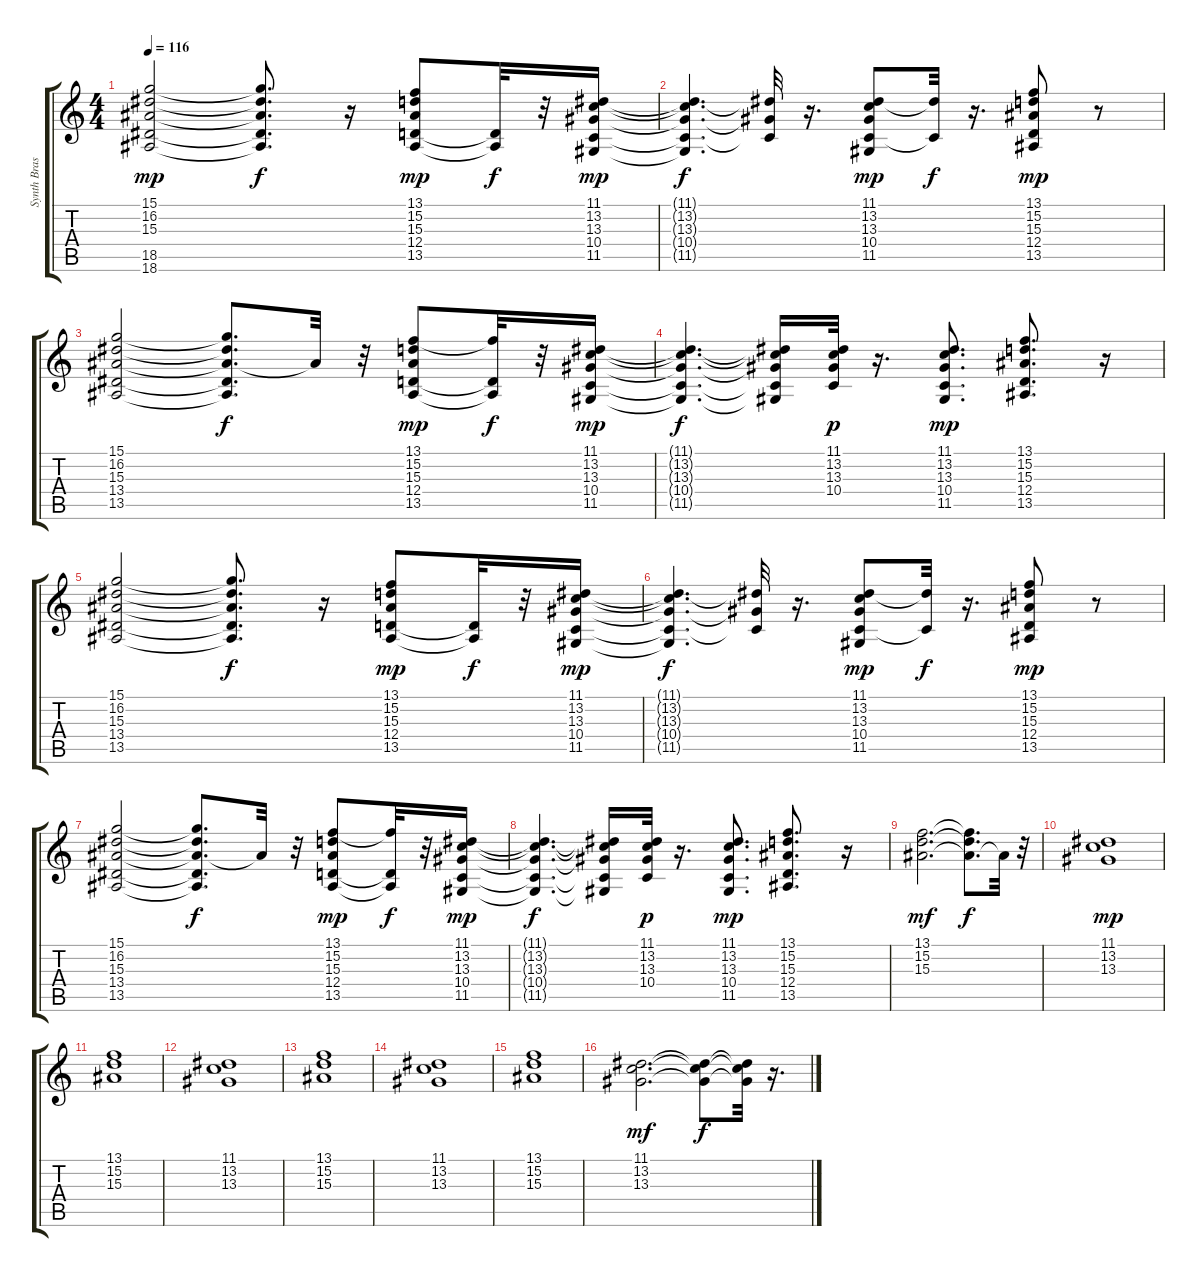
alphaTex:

\track ("Synth Brass" "Synth Bras") {instrument synthbrass1}
\staff {score tabs}
\tuning (E4 B3 G3 D3 A2 E2) {hide}
\ts (4 4)
\tempo 116
\clef g2
\ks c
(15.1 16.2 15.3 18.5 18.6).2{dy mp} (15.1{t} 16.2{t} 15.3{t} 18.5{t} 18.6{t}).8{d dy f} r.16 (13.1 15.2 15.3 12.4 13.5).8{dy mp} (12.4{t} 13.5{t}).32{dy f} r.32 (11.1 13.2 13.3 10.4 11.5).16{dy mp} |
(11.1{t} 13.2{t} 13.3{t} 10.4{t} 11.5{t}).4{d dy f} (11.1{t} 13.3{t} 10.4{t}).32 r.16{d} (11.1 13.2 13.3 10.4 11.5).8{dy mp} (11.1{t} 10.4{t}).32{dy f} r.16{d} (13.1 15.2 15.3 12.4 13.5).8{dy mp} r.8 |
(15.1 16.2 15.3 13.4 13.5).2 (15.1{t} 16.2{t} 15.3{t} 13.4{t} 13.5{t}).8{d dy f} 15.3{t}.32 r.32 (13.1 15.2 15.3 12.4 13.5).8{dy mp} (13.1{t} 12.4{t} 13.5{t}).32{dy f} r.32 (11.1 13.2 13.3 10.4 11.5).16{dy mp} |
(11.1{t} 13.2{t} 13.3{t} 10.4{t} 11.5{t}).4{d dy f} (11.1{t} 13.2{t} 13.3{t} 10.4{t} 11.5{t}).16 (11.1 13.2 13.3 10.4).32{dy p} r.16{d} (11.1 13.2 13.3 10.4 11.5).8{d dy mp} (13.1 15.2 15.3 12.4 13.5).8{d} r.16 |
(15.1 16.2 15.3 13.4 13.5).2 (15.1{t} 16.2{t} 15.3{t} 13.4{t} 13.5{t}).8{d dy f} r.16 (13.1 15.2 15.3 12.4 13.5).8{dy mp} (12.4{t} 13.5{t}).32{dy f} r.32 (11.1 13.2 13.3 10.4 11.5).16{dy mp} |
(11.1{t} 13.2{t} 13.3{t} 10.4{t} 11.5{t}).4{d dy f} (11.1{t} 13.3{t} 10.4{t}).32 r.16{d} (11.1 13.2 13.3 10.4 11.5).8{dy mp} (11.1{t} 10.4{t}).32{dy f} r.16{d} (13.1 15.2 15.3 12.4 13.5).8{dy mp} r.8 |
(15.1 16.2 15.3 13.4 13.5).2 (15.1{t} 16.2{t} 15.3{t} 13.4{t} 13.5{t}).8{d dy f} 15.3{t}.32 r.32 (13.1 15.2 15.3 12.4 13.5).8{dy mp} (13.1{t} 12.4{t} 13.5{t}).32{dy f} r.32 (11.1 13.2 13.3 10.4 11.5).16{dy mp} |
(11.1{t} 13.2{t} 13.3{t} 10.4{t} 11.5{t}).4{d dy f} (11.1{t} 13.2{t} 13.3{t} 10.4{t} 11.5{t}).16 (11.1 13.2 13.3 10.4).32{dy p} r.16{d} (11.1 13.2 13.3 10.4 11.5).8{d dy mp} (13.1 15.2 15.3 12.4 13.5).8{d} r.16 |
(13.1 15.2 15.3).2{d dy mf} (13.1{t} 15.2{t} 15.3{t}).8{d dy f} 15.3{t}.32 r.32 |
(11.1 13.2 13.3).1{dy mp} |
(13.1 15.2 15.3).1 |
(11.1 13.2 13.3).1 |
(13.1 15.2 15.3).1 |
(11.1 13.2 13.3).1 |
(13.1 15.2 15.3).1 |
(11.1 13.2 13.3).2{d dy mf} (11.1{t} 13.2{t} 13.3{t}).8{dy f} (11.1{t} 13.2{t} 13.3{t}).32 r.16{d}
